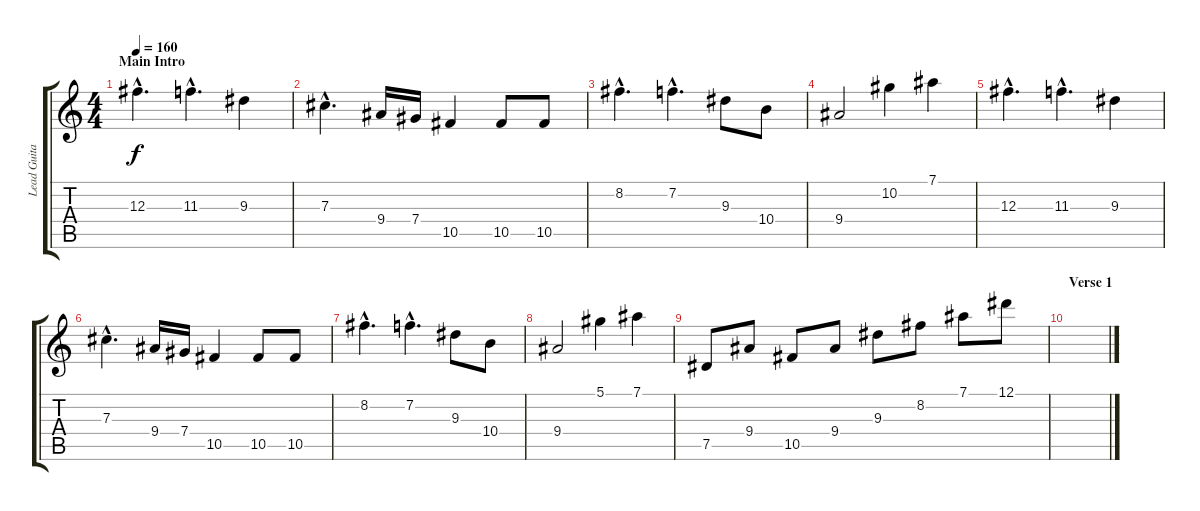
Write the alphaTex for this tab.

\track ("Lead Guitar II" "Lead Guita") {instrument overdrivenguitar}
\staff {score tabs}
\tuning (Eb4 Bb3 Gb3 Db3 Ab2 Eb2) {hide}
\ts (4 4)
\section ("" "Main Intro")
\tempo 160
\clef g2
\ks c
12.3{hac}.4{d dy f} 11.3{hac}.4{d} 9.3.4 |
7.3{hac}.4{d} 9.4.16 7.4.16 10.5.4 10.5.8 10.5.8 |
8.2{hac}.4{d} 7.2{hac}.4{d} 9.3.8 10.4.8 |
9.4.2 10.2.4 7.1.4 |
12.3{hac}.4{d} 11.3{hac}.4{d} 9.3.4 |
7.3{hac}.4{d} 9.4.16 7.4.16 10.5.4 10.5.8 10.5.8 |
8.2{hac}.4{d} 7.2{hac}.4{d} 9.3.8 10.4.8 |
9.4.2 5.1.4 7.1.4 |
7.5.8 9.4.8 10.5.8 9.4.8 9.3.8 8.2.8 7.1.8 12.1.8 |
\section ("" "Verse 1")
